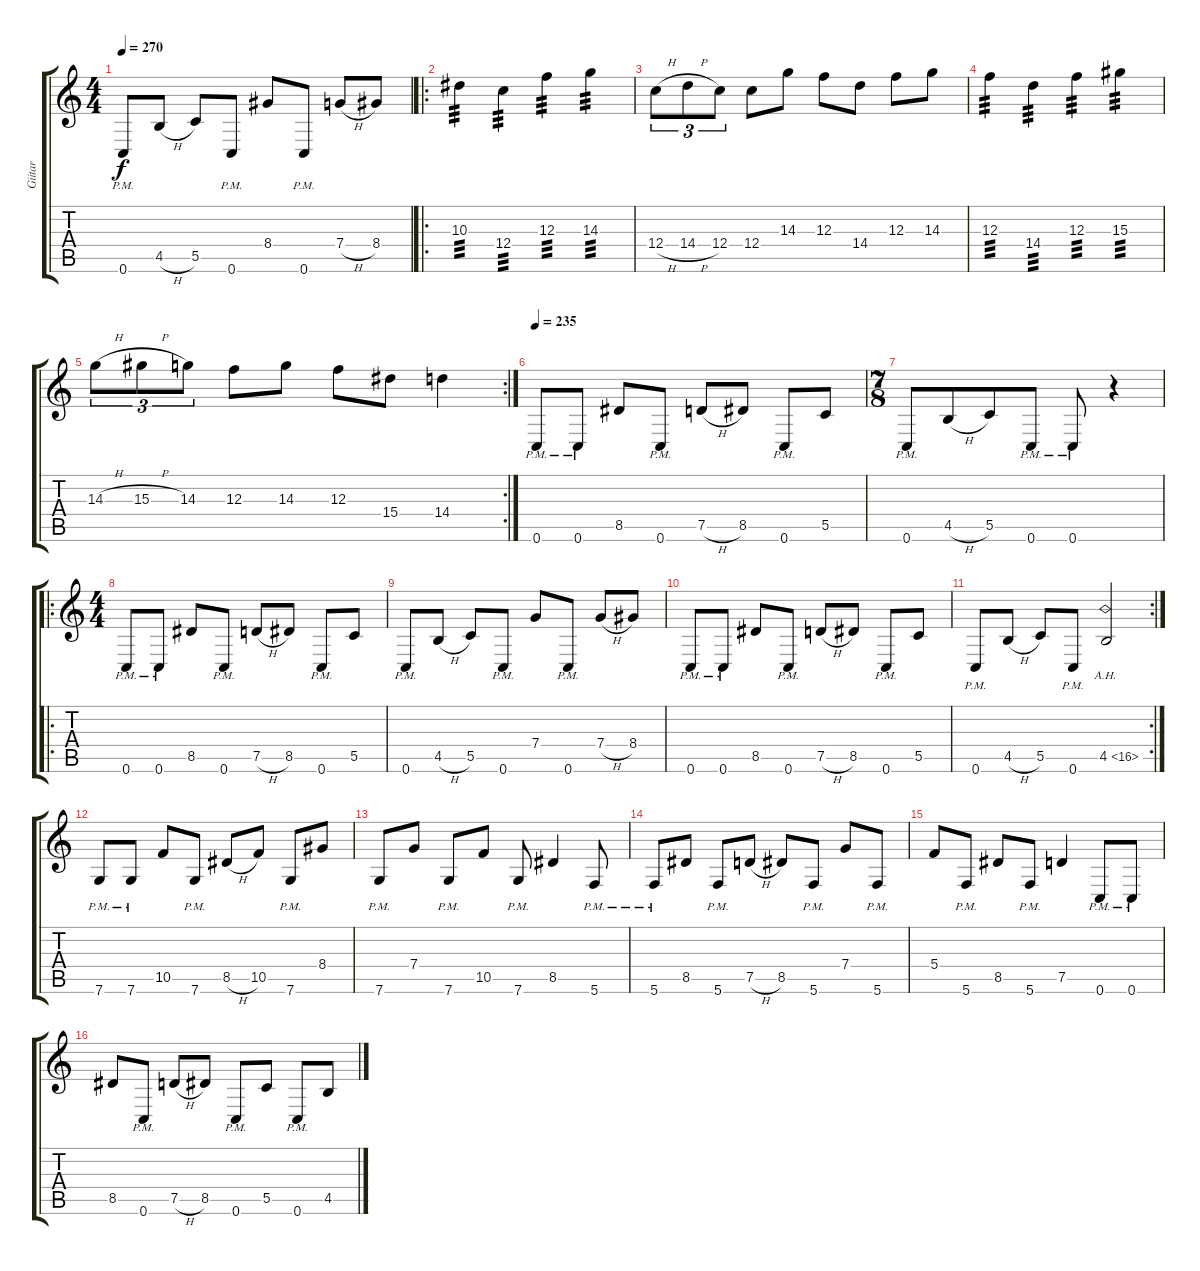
\track ("Giitar" "Giitar") {instrument electricguitarclean}
\staff {score tabs}
\tuning (D4 A3 F3 C3 G2 C2) {hide}
\ts (4 4)
\tempo 270
\clef g2
\ks c
0.6{pm}.8{dy f} 4.5{h}.8 5.5.8 0.6{pm}.8 8.4.8 0.6{pm}.8 7.4{h}.8 8.4.8 |
\ro
10.3.4{tp 3} 12.4.4{tp 3} 12.3.4{tp 3} 14.3.4{tp 3} |
12.4{h}.8{tu (3 2)} 14.4{h}.8{tu (3 2)} 12.4.8{tu (3 2)} 12.4.8 14.3.8 12.3.8 14.4.8 12.3.8 14.3.8 |
12.3.4{tp 3} 14.4.4{tp 3} 12.3.4{tp 3} 15.3.4{tp 3} |
\rc 2
14.3{h}.8{tu (3 2)} 15.3{h}.8{tu (3 2)} 14.3.8{tu (3 2)} 12.3.8 14.3.8 12.3.8 15.4.8 14.4.4 |
\tempo 235
0.6{pm}.8 0.6{pm}.8 8.5.8 0.6{pm}.8 7.5{h}.8 8.5.8 0.6{pm}.8 5.5.8 |
\ts (7 8)
0.6{pm}.8 4.5{h}.8 5.5.8 0.6{pm}.8 0.6{pm}.8 r.4 |
\ro
\ts (4 4)
0.6{pm}.8 0.6{pm}.8 8.5.8 0.6{pm}.8 7.5{h}.8 8.5.8 0.6{pm}.8 5.5.8 |
0.6{pm}.8 4.5{h}.8 5.5.8 0.6{pm}.8 7.4.8 0.6{pm}.8 7.4{h}.8 8.4.8 |
0.6{pm}.8 0.6{pm}.8 8.5.8 0.6{pm}.8 7.5{h}.8 8.5.8 0.6{pm}.8 5.5.8 |
\rc 2
0.6{pm}.8 4.5{h}.8 5.5.8 0.6{pm}.8 4.5{ah 12}.2 |
7.6{pm}.8 7.6{pm}.8 10.5.8 7.6{pm}.8 8.5{h}.8 10.5.8 7.6{pm}.8 8.4.8 |
7.6{pm}.8 7.4.8 7.6{pm}.8 10.5.8 7.6{pm}.8 8.5.4 5.6{pm}.8 |
5.6{pm}.8 8.5.8 5.6{pm}.8 7.5{h}.8 8.5.8 5.6{pm}.8 7.4.8 5.6{pm}.8 |
5.4.8 5.6{pm}.8 8.5.8 5.6{pm}.8 7.5.4 0.6{pm}.8 0.6{pm}.8 |
8.5.8 0.6{pm}.8 7.5{h}.8 8.5.8 0.6{pm}.8 5.5.8 0.6{pm}.8 4.5{h}.8
